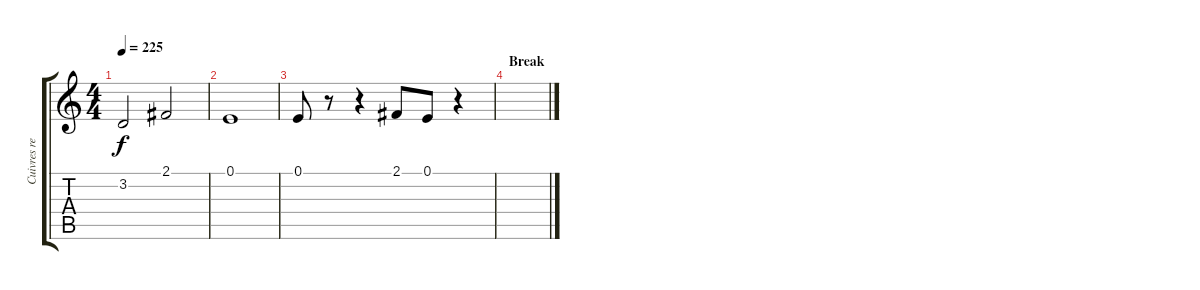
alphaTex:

\track ("Cuivres renfort" "Cuivres re") {instrument brasssection}
\staff {score tabs}
\tuning (E4 B3 G3 D3 A2 E2) {hide}
\ts (4 4)
\tempo 225
\clef g2
\ks c
3.2.2{dy f} 2.1.2 |
0.1.1 |
0.1.8 r.8 r.4 2.1.8 0.1.8 r.4 |
\section ("" "Break")
